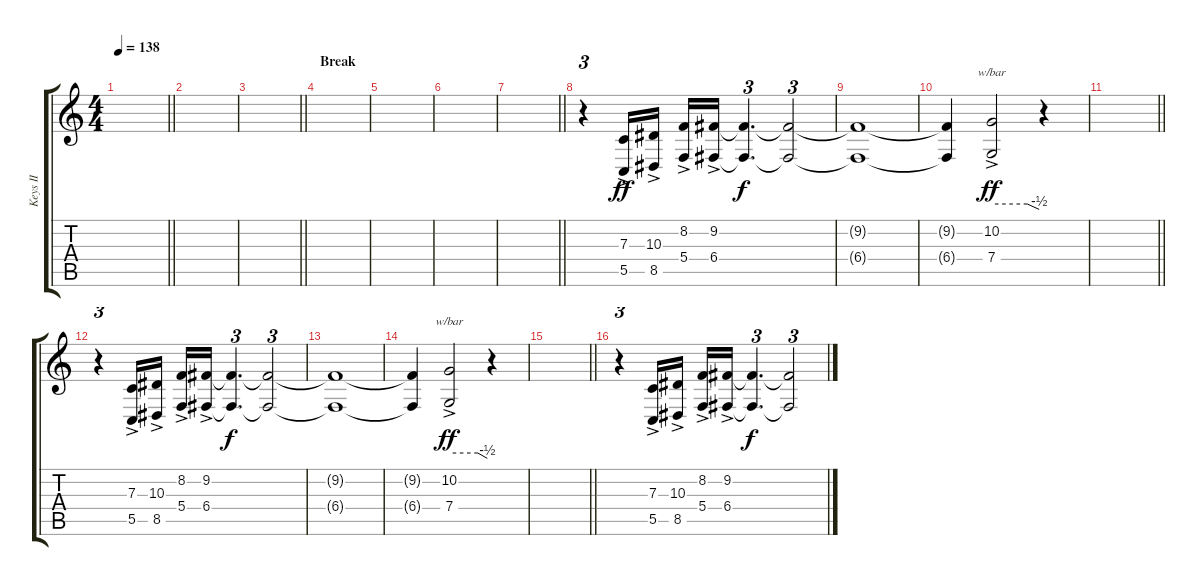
\track ("Keys II" "Keys II") {instrument lead2sawtooth}
\staff {score tabs}
\tuning (D4 A3 F3 C3 G2 C2) {hide}
\ts (4 4)
\tempo 138
\clef g2
\barLineRight lightlight
\ks c
|
\section ("" "")
|
\barLineRight lightlight
|
\section ("" "Break")
|
|
|
\barLineRight lightlight
|
\section ("" "")
r.4{tu (3 2)} (7.3 5.5{ac}).16{dy ff} (10.3 8.5{ac}).16 (8.2 5.4{ac}).16 (9.2 6.4{ac}).16 (9.2{t} 6.4{t}).4{d tu (3 2) dy f} (9.2{t} 6.4{t}).2{tu (3 2)} |
(9.2{t} 6.4{t}).1 |
(9.2{t} 6.4{t}).4 (10.2 7.4{ac}).2{tbe (custom default 0 0 45 0 60 -2) dy ff} r.4 |
\barLineRight lightlight
|
\section ("" "")
r.4{tu (3 2)} (7.3 5.5{ac}).16 (10.3 8.5{ac}).16 (8.2 5.4{ac}).16 (9.2 6.4{ac}).16 (9.2{t} 6.4{t}).4{d tu (3 2) dy f} (9.2{t} 6.4{t}).2{tu (3 2)} |
(9.2{t} 6.4{t}).1 |
(9.2{t} 6.4{t}).4 (10.2 7.4{ac}).2{tbe (custom default 0 0 45 0 60 -2) dy ff} r.4 |
\barLineRight lightlight
|
\section ("" "")
r.4{tu (3 2)} (7.3 5.5{ac}).16 (10.3 8.5{ac}).16 (8.2 5.4{ac}).16 (9.2 6.4{ac}).16 (9.2{t} 6.4{t}).4{d tu (3 2) dy f} (9.2{t} 6.4{t}).2{tu (3 2)}
